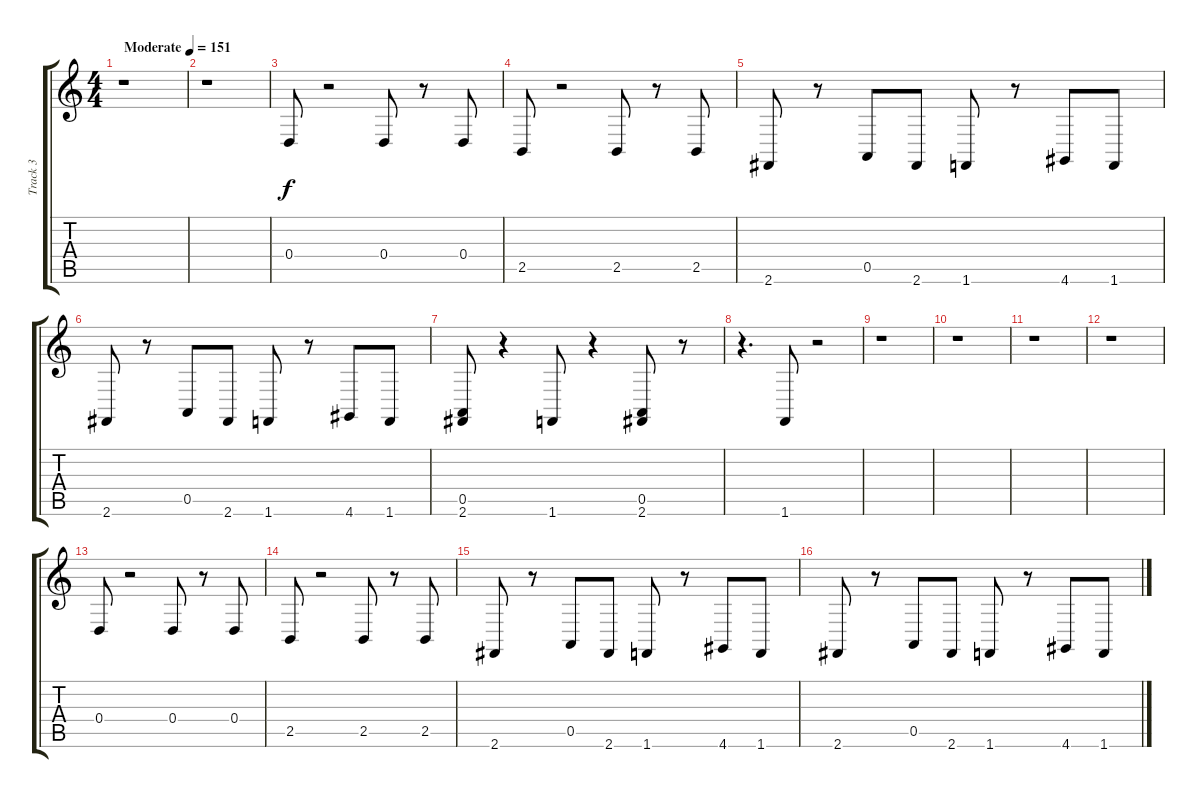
\track ("Track 3" "Track 3") {instrument acousticgrandpiano}
\staff {score tabs}
\tuning (E4 B3 G3 D3 A2 E2) {hide}
\ts (4 4)
\tempo (151 "Moderate")
\clef g2
\ks c
r.1{dy f instrument acousticgrandpiano} |
r.1 |
0.4.8 r.2 0.4.8 r.8 0.4.8 |
2.5.8 r.2 2.5.8 r.8 2.5.8 |
2.6.8 r.8 0.5.8 2.6.8 1.6.8 r.8 4.6.8 1.6.8 |
2.6.8 r.8 0.5.8 2.6.8 1.6.8 r.8 4.6.8 1.6.8 |
(0.5 2.6).8 r.4 1.6.8 r.4 (0.5 2.6).8 r.8 |
r.4{d} 1.6.8 r.2 |
r.1 |
r.1 |
r.1 |
r.1 |
0.4.8 r.2 0.4.8 r.8 0.4.8 |
2.5.8 r.2 2.5.8 r.8 2.5.8 |
2.6.8 r.8 0.5.8 2.6.8 1.6.8 r.8 4.6.8 1.6.8 |
2.6.8 r.8 0.5.8 2.6.8 1.6.8 r.8 4.6.8 1.6.8
